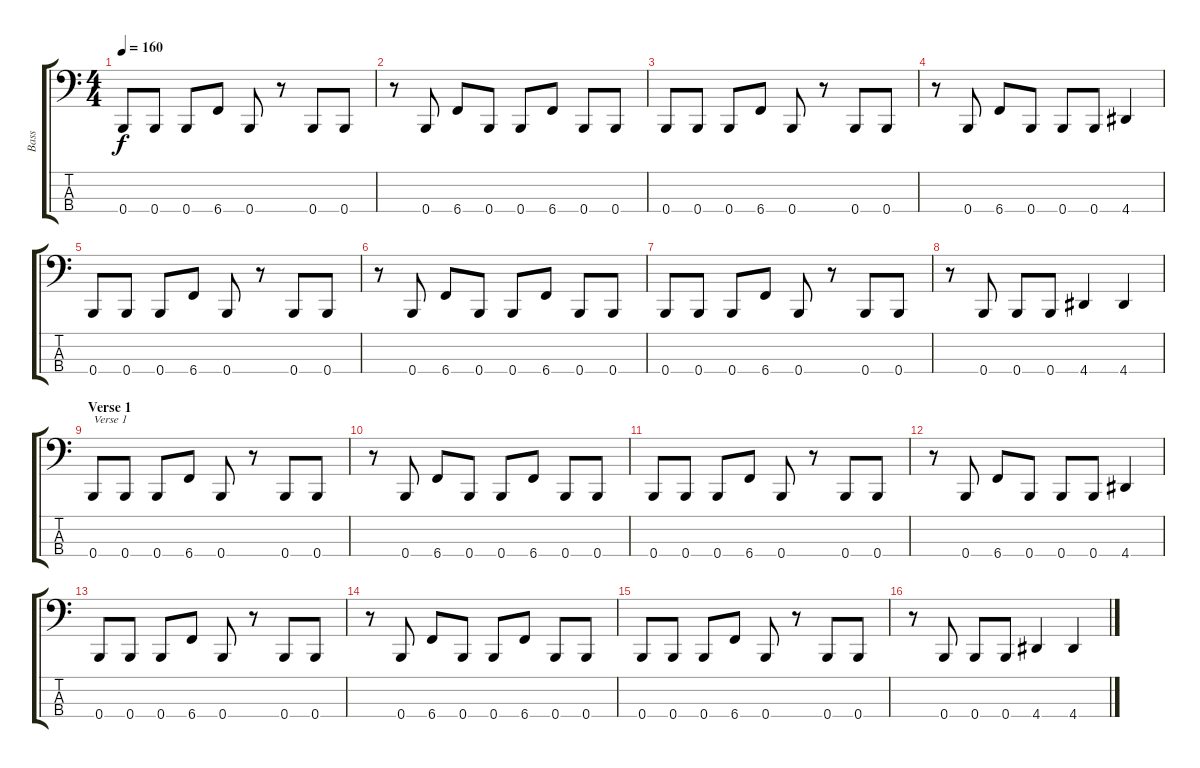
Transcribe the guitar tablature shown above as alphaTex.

\track ("Bass" "Bass") {instrument slapbass2}
\staff {score tabs}
\tuning (D2 A1 E1 B0) {hide}
\ts (4 4)
\tempo 160
\clef f4
\ks c
0.4.8{dy f} 0.4.8 0.4.8 6.4.8 0.4.8 r.8 0.4.8 0.4.8 |
r.8 0.4.8 6.4.8 0.4.8 0.4.8 6.4.8 0.4.8 0.4.8 |
0.4.8 0.4.8 0.4.8 6.4.8 0.4.8 r.8 0.4.8 0.4.8 |
r.8 0.4.8 6.4.8 0.4.8 0.4.8 0.4.8 4.4.4 |
0.4.8 0.4.8 0.4.8 6.4.8 0.4.8 r.8 0.4.8 0.4.8 |
r.8 0.4.8 6.4.8 0.4.8 0.4.8 6.4.8 0.4.8 0.4.8 |
0.4.8 0.4.8 0.4.8 6.4.8 0.4.8 r.8 0.4.8 0.4.8 |
r.8 0.4.8 0.4.8 0.4.8 4.4.4 4.4.4 |
\section ("" "Verse 1")
0.4.8{txt "Verse 1"} 0.4.8 0.4.8 6.4.8 0.4.8 r.8 0.4.8 0.4.8 |
r.8 0.4.8 6.4.8 0.4.8 0.4.8 6.4.8 0.4.8 0.4.8 |
0.4.8 0.4.8 0.4.8 6.4.8 0.4.8 r.8 0.4.8 0.4.8 |
r.8 0.4.8 6.4.8 0.4.8 0.4.8 0.4.8 4.4.4 |
0.4.8 0.4.8 0.4.8 6.4.8 0.4.8 r.8 0.4.8 0.4.8 |
r.8 0.4.8 6.4.8 0.4.8 0.4.8 6.4.8 0.4.8 0.4.8 |
0.4.8 0.4.8 0.4.8 6.4.8 0.4.8 r.8 0.4.8 0.4.8 |
r.8 0.4.8 0.4.8 0.4.8 4.4.4 4.4.4
